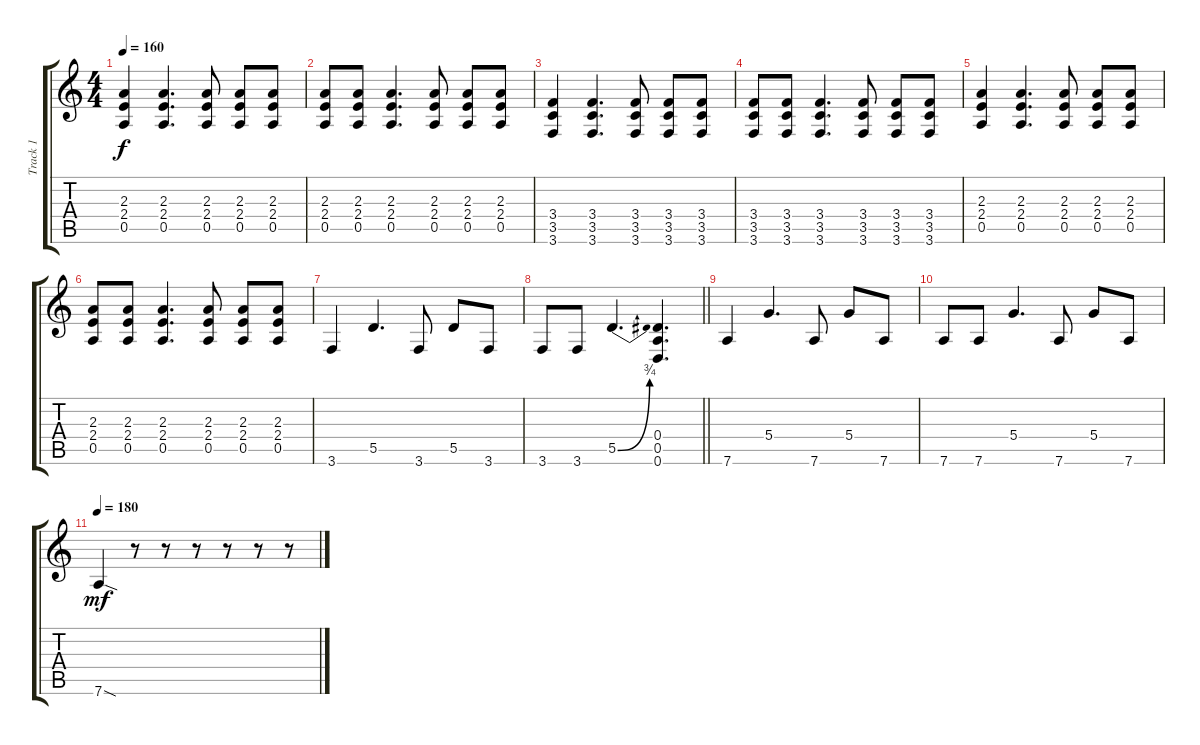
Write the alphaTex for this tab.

\track ("Track 1" "Track 1") {instrument distortionguitar}
\staff {score tabs}
\tuning (E4 B3 G3 D3 A2 D2) {hide}
\ts (4 4)
\tempo 160
\clef g2
\ks c
(2.3 2.4 0.5).4{dy f} (2.3 2.4 0.5).4{d} (2.3 2.4 0.5).8 (2.3 2.4 0.5).8 (2.3 2.4 0.5).8 |
(2.3 2.4 0.5).8 (2.3 2.4 0.5).8 (2.3 2.4 0.5).4{d} (2.3 2.4 0.5).8 (2.3 2.4 0.5).8 (2.3 2.4 0.5).8 |
(3.4 3.5 3.6).4 (3.4 3.5 3.6).4{d} (3.4 3.5 3.6).8 (3.4 3.5 3.6).8 (3.4 3.5 3.6).8 |
(3.4 3.5 3.6).8 (3.4 3.5 3.6).8 (3.4 3.5 3.6).4{d} (3.4 3.5 3.6).8 (3.4 3.5 3.6).8 (3.4 3.5 3.6).8 |
(2.3 2.4 0.5).4 (2.3 2.4 0.5).4{d} (2.3 2.4 0.5).8 (2.3 2.4 0.5).8 (2.3 2.4 0.5).8 |
(2.3 2.4 0.5).8 (2.3 2.4 0.5).8 (2.3 2.4 0.5).4{d} (2.3 2.4 0.5).8 (2.3 2.4 0.5).8 (2.3 2.4 0.5).8 |
3.6.4 5.5.4{d} 3.6.8 5.5.8 3.6.8 |
\barLineRight lightlight
3.6.8 3.6.8 5.5{be (bend 0 0 60 3)}.4{d} (0.4 0.5 0.6).4{d} |
7.6.4{volume 16} 5.4.4{d} 7.6.8 5.4.8 7.6.8 |
7.6.8 7.6.8 5.4.4{d} 7.6.8 5.4.8 7.6.8 |
\tempo 180
7.6{sod}.4{dy mf} r.8 r.8 r.8 r.8 r.8 r.8
